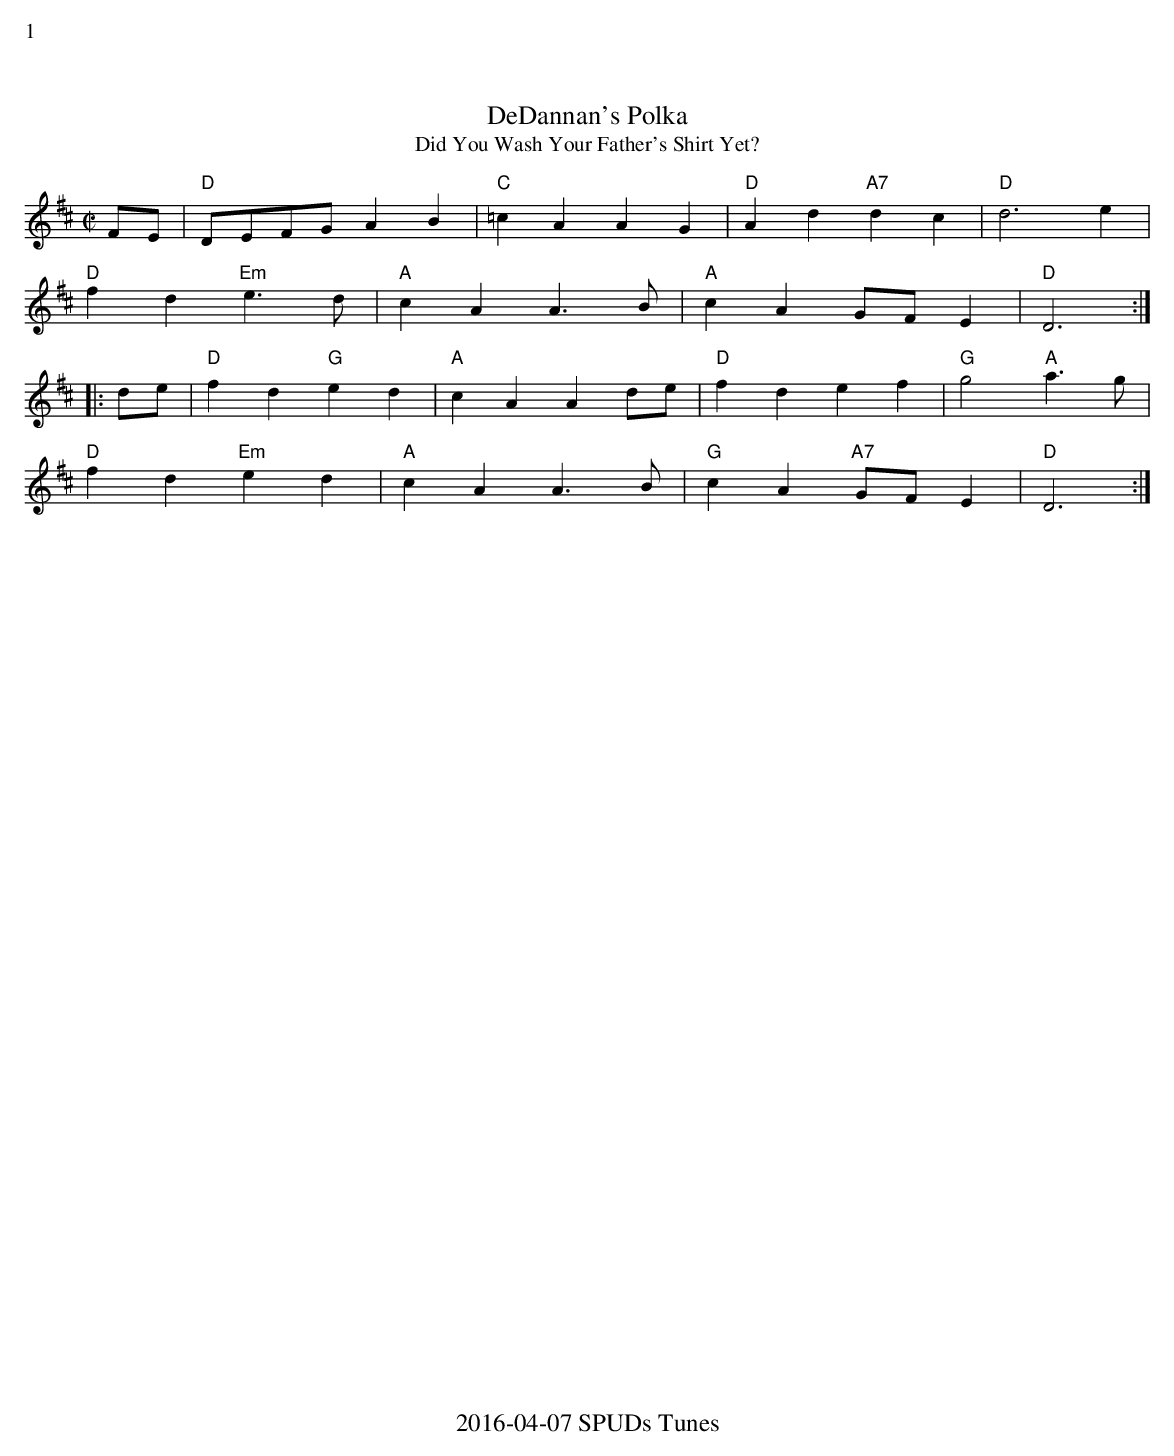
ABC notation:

X:1
%%text 1
T:DeDannan's Polka
T:Did You Wash Your Father's Shirt Yet?
M:C|
K:D
FE|"D"DEFG A2B2|"C"=c2A2 A2 G2|"D"A2 d2 "A7" d2c2|"D"d6e2|
"D"f2d2"Em"e3d|"A"c2A2A3B|"A"c2A2GFE2|"D"D6:|
|:de|"D"f2d2"G"e2d2|"A"c2A2A2de|"D"f2d2e2f2|"G"g4"A"a3g|
"D"f2d2"Em"e2d2|"A"c2A2A3B|"G"c2A2"A7"GFE2|"D"D6:|
